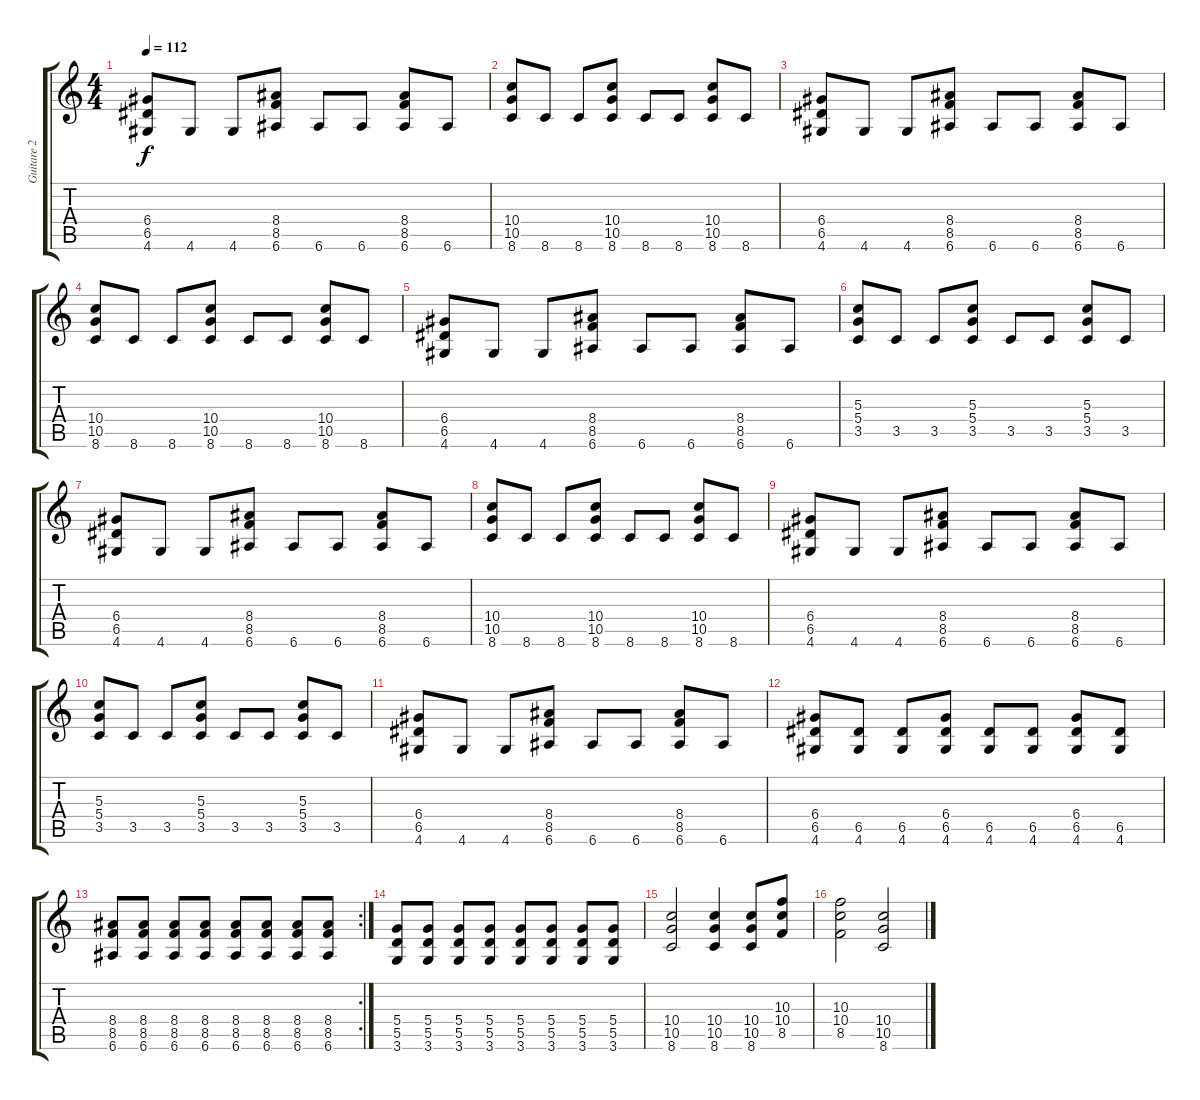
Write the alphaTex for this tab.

\track ("Guitare 2" "Guitare 2") {instrument acousticguitarnylon}
\staff {score tabs}
\tuning (E4 B3 G3 D3 A2 E2) {hide}
\ts (4 4)
\tempo 112
\clef g2
\ks c
(6.4 6.5 4.6).8{dy f} 4.6.8 4.6.8 (8.4 8.5 6.6).8 6.6.8 6.6.8 (8.4 8.5 6.6).8 6.6.8 |
(10.4 10.5 8.6).8 8.6.8 8.6.8 (10.4 10.5 8.6).8 8.6.8 8.6.8 (10.4 10.5 8.6).8 8.6.8 |
(6.4 6.5 4.6).8 4.6.8 4.6.8 (8.4 8.5 6.6).8 6.6.8 6.6.8 (8.4 8.5 6.6).8 6.6.8 |
(10.4 10.5 8.6).8 8.6.8 8.6.8 (10.4 10.5 8.6).8 8.6.8 8.6.8 (10.4 10.5 8.6).8 8.6.8 |
(6.4 6.5 4.6).8 4.6.8 4.6.8 (8.4 8.5 6.6).8 6.6.8 6.6.8 (8.4 8.5 6.6).8 6.6.8 |
(5.3 5.4 3.5).8 3.5.8 3.5.8 (5.3 5.4 3.5).8 3.5.8 3.5.8 (5.3 5.4 3.5).8 3.5.8 |
(6.4 6.5 4.6).8 4.6.8 4.6.8 (8.4 8.5 6.6).8 6.6.8 6.6.8 (8.4 8.5 6.6).8 6.6.8 |
(10.4 10.5 8.6).8 8.6.8 8.6.8 (10.4 10.5 8.6).8 8.6.8 8.6.8 (10.4 10.5 8.6).8 8.6.8 |
(6.4 6.5 4.6).8 4.6.8 4.6.8 (8.4 8.5 6.6).8 6.6.8 6.6.8 (8.4 8.5 6.6).8 6.6.8 |
(5.3 5.4 3.5).8 3.5.8 3.5.8 (5.3 5.4 3.5).8 3.5.8 3.5.8 (5.3 5.4 3.5).8 3.5.8 |
(6.4 6.5 4.6).8 4.6.8 4.6.8 (8.4 8.5 6.6).8 6.6.8 6.6.8 (8.4 8.5 6.6).8 6.6.8 |
(6.4 6.5 4.6).8 (6.5 4.6).8 (6.5 4.6).8 (6.4 6.5 4.6).8 (6.5 4.6).8 (6.5 4.6).8 (6.4 6.5 4.6).8 (6.5 4.6).8 |
\rc 2
(8.4 8.5 6.6).8 (8.4 8.5 6.6).8 (8.4 8.5 6.6).8 (8.4 8.5 6.6).8 (8.4 8.5 6.6).8 (8.4 8.5 6.6).8 (8.4 8.5 6.6).8 (8.4 8.5 6.6).8 |
(5.4 5.5 3.6).8 (5.4 5.5 3.6).8 (5.4 5.5 3.6).8 (5.4 5.5 3.6).8 (5.4 5.5 3.6).8 (5.4 5.5 3.6).8 (5.4 5.5 3.6).8 (5.4 5.5 3.6).8 |
(10.4 10.5 8.6).2 (10.4 10.5 8.6).4 (10.4 10.5 8.6).8 (10.3 10.4 8.5).8 |
(10.3 10.4 8.5).2 (10.4 10.5 8.6).2
